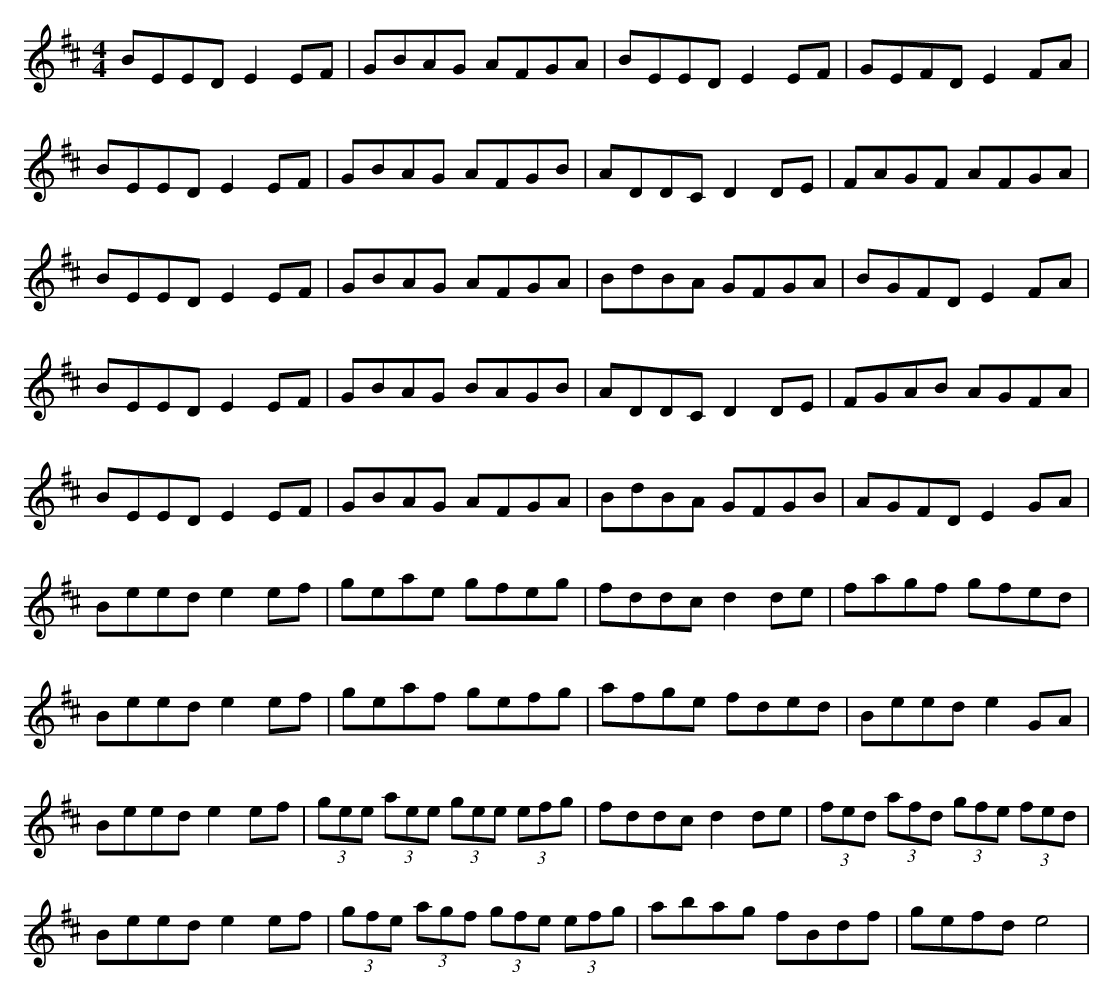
X:1
M:4/4
K:Edor
BEED E2EF|GBAG AFGA|BEED E2EF|GEFD E2FA|
BEED E2EF|GBAG AFGB|ADDC D2DE|FAGF AFGA|
BEED E2EF|GBAG AFGA|BdBA GFGA|BGFD E2FA|
BEED E2EF|GBAG BAGB|ADDC D2DE|FGAB AGFA|
BEED E2EF|GBAG AFGA|BdBA GFGB|AGFD E2GA|
Beed e2ef|geae gfeg|fddc d2de|fagf gfed|
Beed e2ef|geaf gefg|afge fded|Beed e2GA|
Beed e2ef|(3gee (3aee (3gee (3efg|fddc d2de|(3fed (3afd (3gfe (3fed|
Beed e2ef|(3gfe (3agf (3gfe (3efg|abag fBdf|gefd e4|
